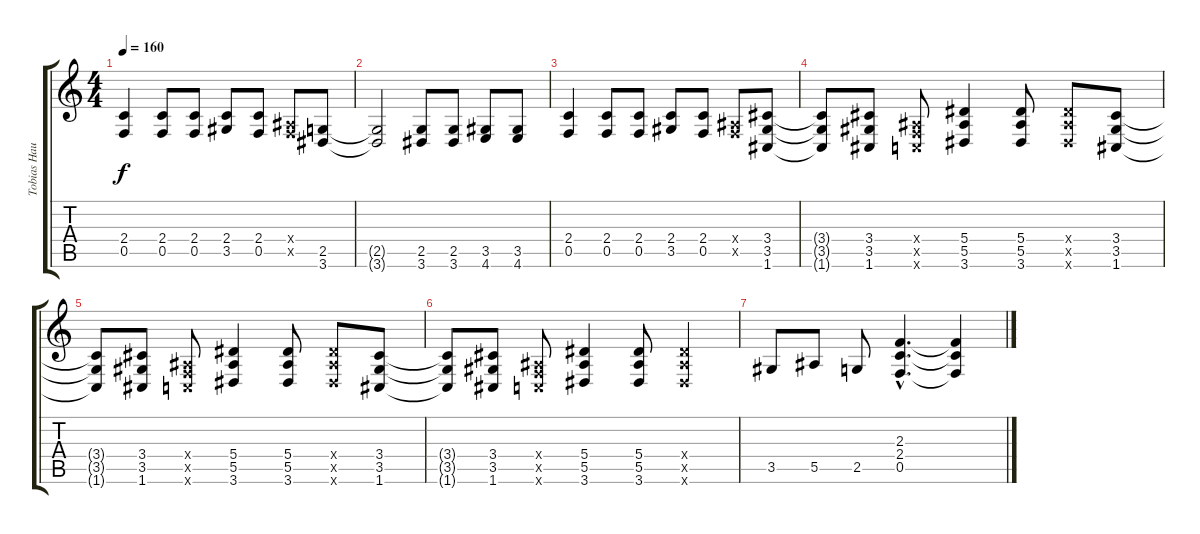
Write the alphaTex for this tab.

\track ("Tobias Hauke" "Tobias Hau") {instrument distortionguitar}
\staff {score tabs}
\tuning (C4 G3 Eb3 Bb2 F2 C2) {hide}
\ts (4 4)
\tempo 160
\clef g2
\ks c
(2.4 0.5).4{dy f} (2.4 0.5).8 (2.4 0.5).8 (2.4 3.5).8 (2.4 0.5).8 (0.4{x} 0.5{x}).8 (2.5 3.6).8 |
(2.5{t} 3.6{t}).2 (2.5 3.6).8 (2.5 3.6).8 (3.5 4.6).8 (3.5 4.6).8 |
(2.4 0.5).4 (2.4 0.5).8 (2.4 0.5).8 (2.4 3.5).8 (2.4 0.5).8 (0.4{x} 0.5{x}).8 (3.4 3.5 1.6).8 |
(3.4{t} 3.5{t} 1.6{t}).8 (3.4 3.5 1.6).8 (0.4{x} 0.5{x} 0.6{x}).8 (5.4 5.5 3.6).4 (5.4 5.5 3.6).8 (5.4{x} 5.5{x} 3.6{x}).8 (3.4 3.5 1.6).8 |
(3.4{t} 3.5{t} 1.6{t}).8 (3.4 3.5 1.6).8 (0.4{x} 0.5{x} 0.6{x}).8 (5.4 5.5 3.6).4 (5.4 5.5 3.6).8 (5.4{x} 5.5{x} 3.6{x}).8 (3.4 3.5 1.6).8 |
(3.4{t} 3.5{t} 1.6{t}).8 (3.4 3.5 1.6).8 (0.4{x} 0.5{x} 0.6{x}).8 (5.4 5.5 3.6).4 (5.4 5.5 3.6).8 (5.4{x} 5.5{x} 3.6{x}).4 |
3.5.8 5.5.8 2.5.8 (2.3{hac} 2.4{hac} 0.5{hac}).4{d} (2.3{t} 2.4{t} 0.5{t}).4
